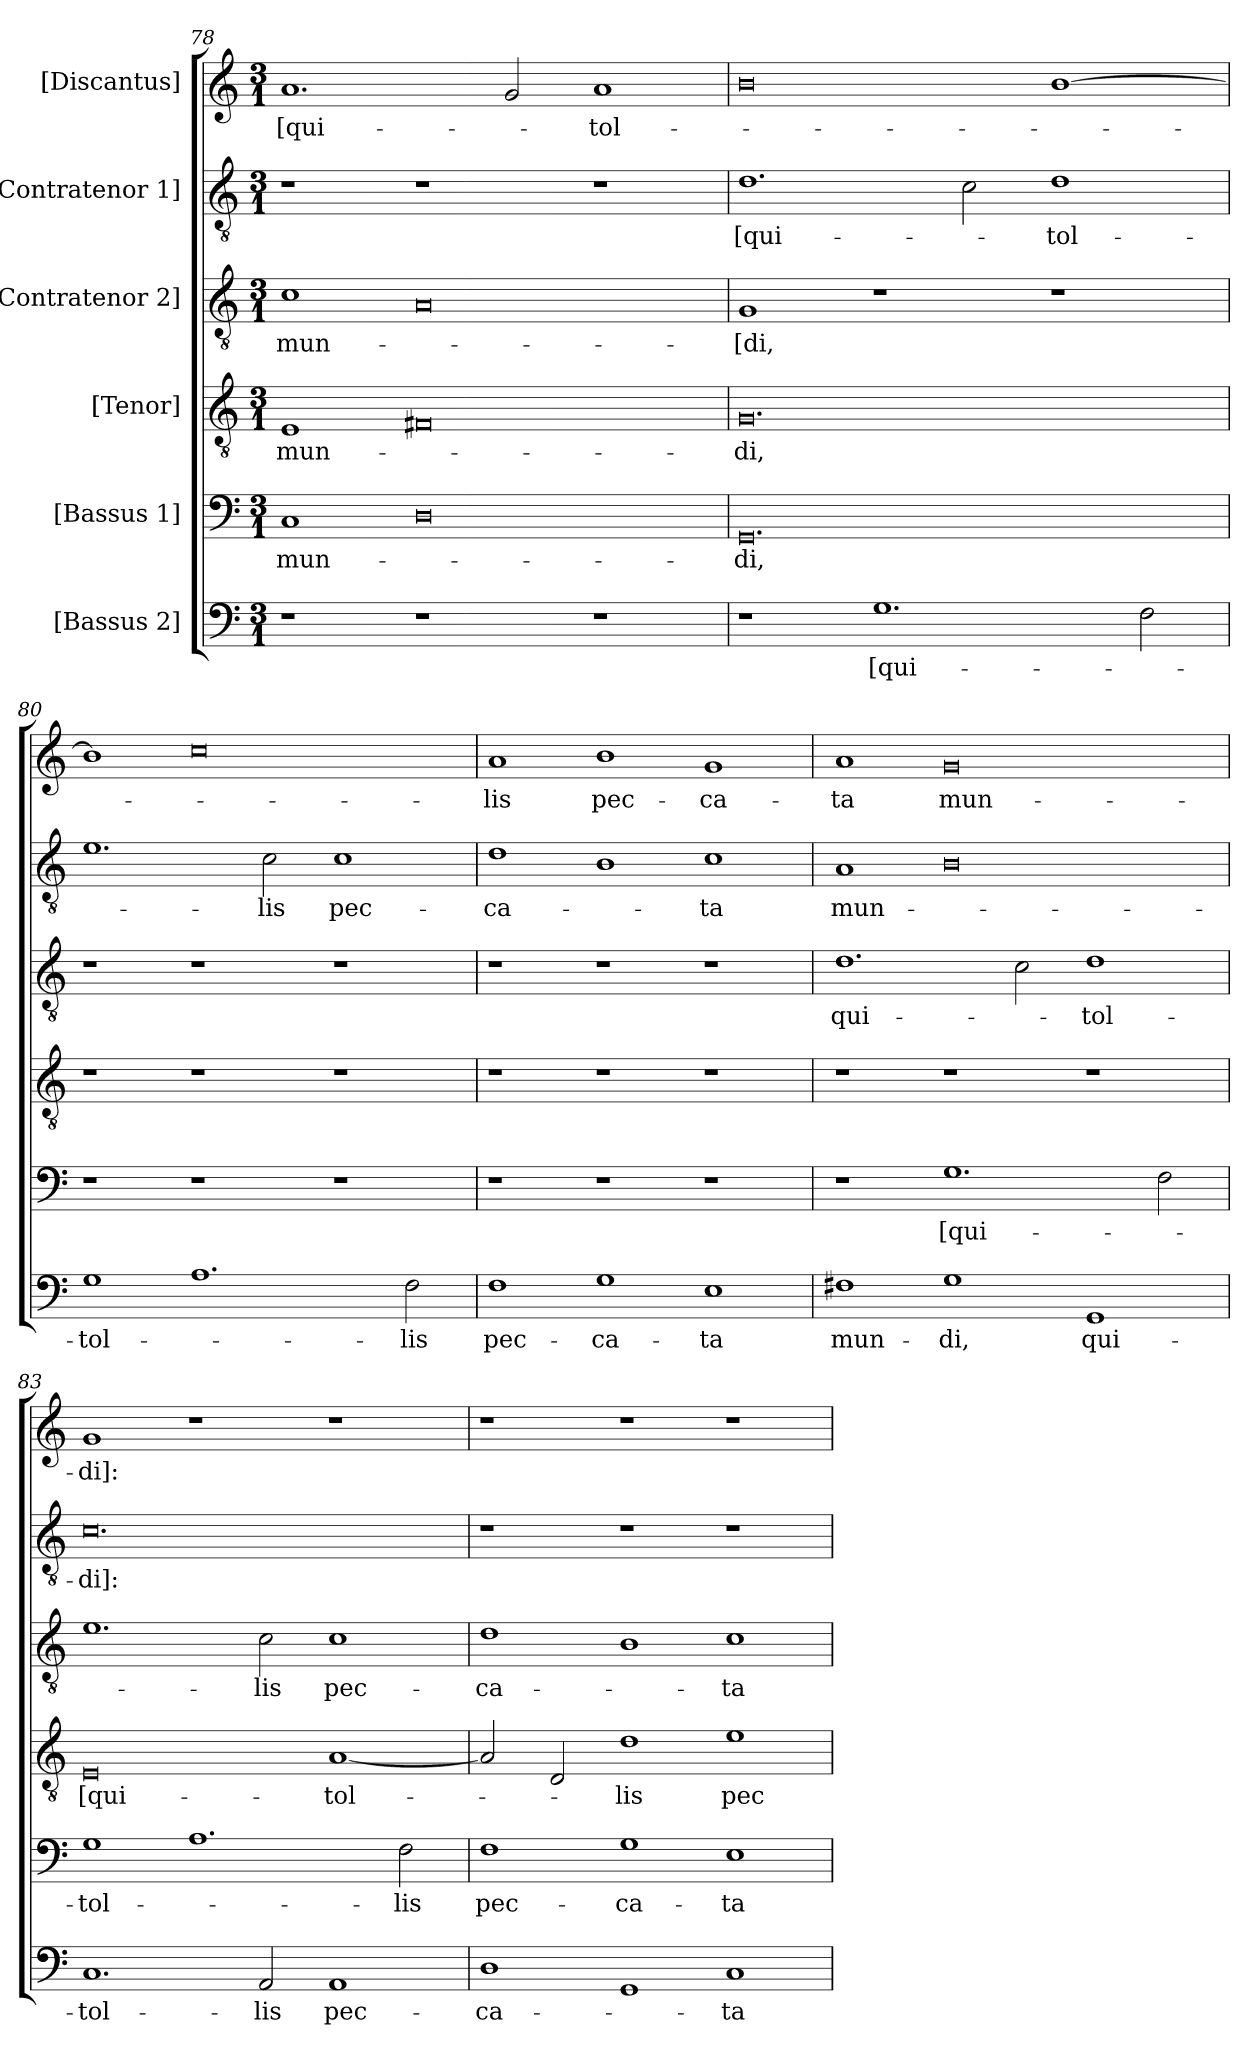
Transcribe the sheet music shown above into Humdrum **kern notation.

**kern	**text	**kern	**text	**kern	**text	**kern	**text	**kern	**text	**kern	**text
*part6	*part6	*part5	*part5	*part4	*part4	*part3	*part3	*part2	*part2	*part1	*part1
*staff6	*staff6	*staff5	*staff5	*staff4	*staff4	*staff3	*staff3	*staff2	*staff2	*staff1	*staff1
*I"[Bassus 2]	*	*I"[Bassus 1]	*	*I"[Tenor]	*	*I"[Contratenor 2]	*	*I"[Contratenor 1]	*	*I"[Discantus]	*
*clefF4	*	*clefF4	*	*clefGv2	*	*clefGv2	*	*clefGv2	*	*clefG2	*
*k[]	*	*k[]	*	*k[]	*	*k[]	*	*k[]	*	*k[]	*
*M3/1	*	*M3/1	*	*M3/1	*	*M3/1	*	*M3/1	*	*M3/1	*
=78	=78	=78	=78	=78	=78	=78	=78	=78	=78	=78	=78
1r	.	1C/	mun-	1E/	mun-	1c\	mun-	1r	.	1.a/	[qui-
1r	.	0D\	.	0F#X/	.	0A/	.	1r	.	.	.
.	.	.	.	.	.	.	.	.	.	2g/	.
1r	.	.	.	.	.	.	.	1r	.	1a/	tol-
=79	=79	=79	=79	=79	=79	=79	=79	=79	=79	=79	=79
1r	.	0.GG/	-di,	0.G/	-di,	1G/	-[di,	1.d\	[qui-	0b\	.
1.G\	[qui-	.	.	.	.	1r	.	.	.	.	.
.	.	.	.	.	.	.	.	2c\	.	.	.
.	.	.	.	.	.	1r	.	1d\	tol-	[1b\	.
2F\	.	.	.	.	.	.	.	.	.	.	.
=80	=80	=80	=80	=80	=80	=80	=80	=80	=80	=80	=80
1G\	tol-	1r	.	1r	.	1r	.	1.e\	.	1b\]	.
1.A\	.	1r	.	1r	.	1r	.	.	.	0cc\	.
.	.	.	.	.	.	.	.	2c\	-lis	.	.
.	.	1r	.	1r	.	1r	.	1c\	pec-	.	.
2F\	-lis	.	.	.	.	.	.	.	.	.	.
=81	=81	=81	=81	=81	=81	=81	=81	=81	=81	=81	=81
1F\	pec-	1r	.	1r	.	1r	.	1d\	-ca-	1a/	-lis
1G\	-ca-	1r	.	1r	.	1r	.	1B\	.	1b\	pec-
1E\	-ta	1r	.	1r	.	1r	.	1c\	-ta	1g/	-ca-
=82	=82	=82	=82	=82	=82	=82	=82	=82	=82	=82	=82
1F#X\	mun-	1r	.	1r	.	1.d\	qui-	1A/	mun-	1a/	-ta
1G\	-di,	1.G\	[qui-	1r	.	.	.	0B\	.	0g/	mun-
.	.	.	.	.	.	2c\	.	.	.	.	.
1GG/	qui-	.	.	1r	.	1d\	tol-	.	.	.	.
.	.	2F\	.	.	.	.	.	.	.	.	.
=83	=83	=83	=83	=83	=83	=83	=83	=83	=83	=83	=83
1.C/	tol-	1G\	tol-	0E/	[qui-	1.e\	.	0.c\	-di]:	1g/	-di]:
.	.	1.A\	.	.	.	.	.	.	.	1r	.
2AA/	-lis	.	.	.	.	2c\	-lis	.	.	.	.
1AA/	pec-	.	.	[1A/	tol-	1c\	pec-	.	.	1r	.
.	.	2F\	-lis	.	.	.	.	.	.	.	.
=84	=84	=84	=84	=84	=84	=84	=84	=84	=84	=84	=84
1D\	-ca-	1F\	pec-	2A/]	.	1d\	-ca-	1r	.	1r	.
.	.	.	.	2D/	.	.	.	.	.	.	.
1GG/	.	1G\	-ca-	1d\	-lis	1B\	.	1r	.	1r	.
1C/	-ta	1E\	-ta	1e\	pec-	1c\	-ta	1r	.	1r	.
=	=	=	=	=	=	=	=	=	=	=	=
*-	*-	*-	*-	*-	*-	*-	*-	*-	*-	*-	*-
